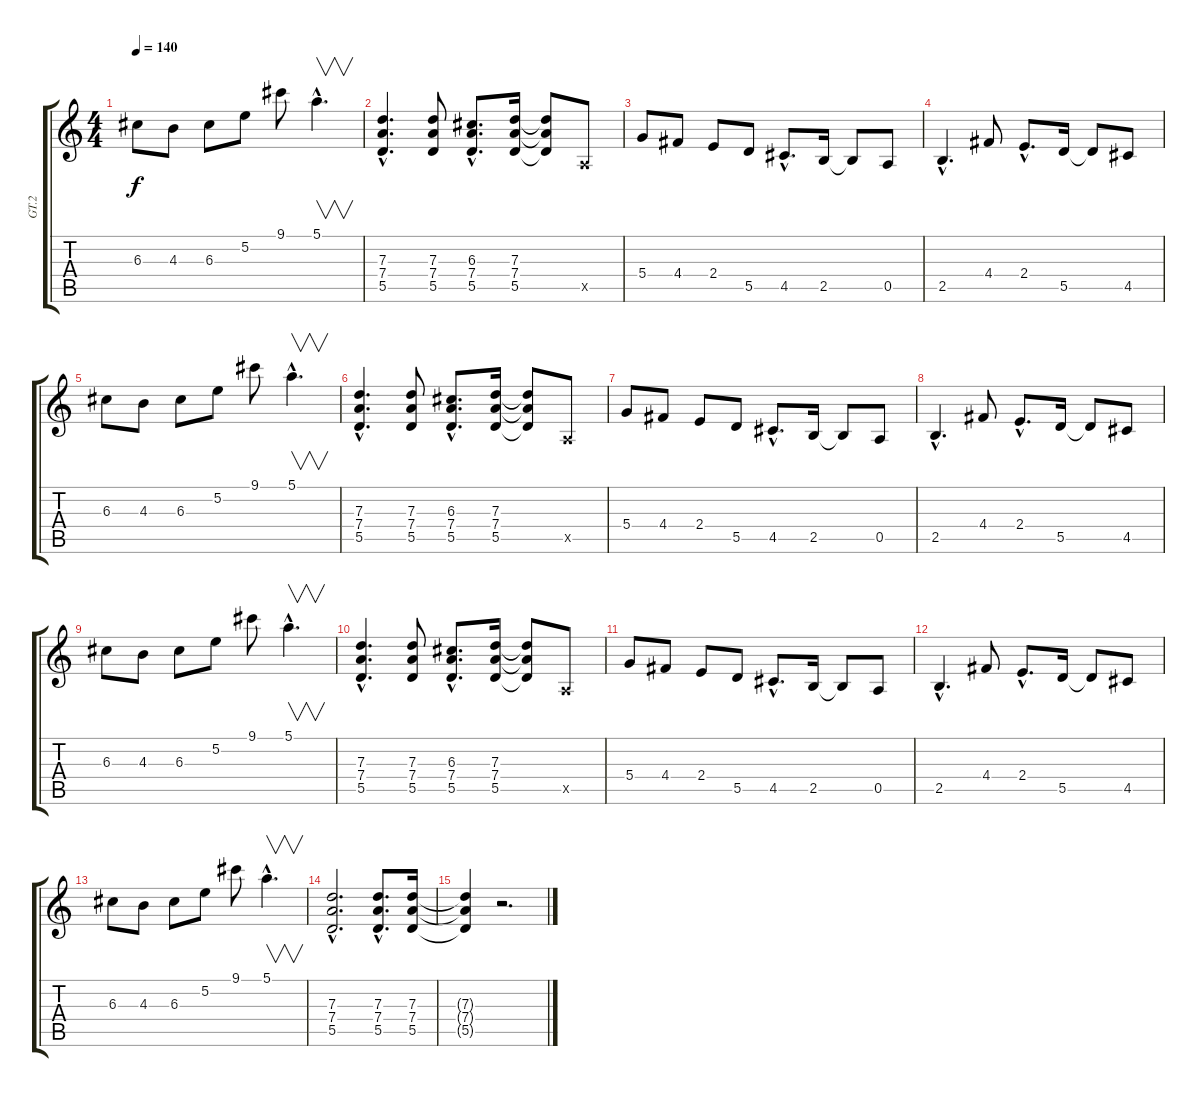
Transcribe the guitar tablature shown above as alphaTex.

\track ("GT.2" "GT.2") {instrument distortionguitar}
\staff {score tabs}
\tuning (E4 B3 G3 D3 A2 E2) {hide}
\ts (4 4)
\tempo 140
\clef g2
\ks c
6.3.8{dy f} 4.3.8 6.3.8 5.2.8 9.1.8 5.1{hac}.4{v d} |
(7.3{hac} 7.4{hac} 5.5{hac}).4{d} (7.3 7.4 5.5).8 (6.3{hac} 7.4{hac} 5.5{hac}).8{d} (7.3 7.4 5.5).16 (7.3{t} 7.4{t} 5.5{t}).8 0.5{x}.8 |
5.4.8 4.4.8 2.4.8 5.5.8 4.5{hac}.8{d} 2.5.16 2.5{t}.8 0.5.8 |
2.5{hac}.4{d} 4.4.8 2.4{hac}.8{d} 5.5.16 5.5{t}.8 4.5.8 |
6.3.8 4.3.8 6.3.8 5.2.8 9.1.8 5.1{hac}.4{v d} |
(7.3{hac} 7.4{hac} 5.5{hac}).4{d} (7.3 7.4 5.5).8 (6.3{hac} 7.4{hac} 5.5{hac}).8{d} (7.3 7.4 5.5).16 (7.3{t} 7.4{t} 5.5{t}).8 0.5{x}.8 |
5.4.8 4.4.8 2.4.8 5.5.8 4.5{hac}.8{d} 2.5.16 2.5{t}.8 0.5.8 |
2.5{hac}.4{d} 4.4.8 2.4{hac}.8{d} 5.5.16 5.5{t}.8 4.5.8 |
6.3.8 4.3.8 6.3.8 5.2.8 9.1.8 5.1{hac}.4{v d} |
(7.3{hac} 7.4{hac} 5.5{hac}).4{d} (7.3 7.4 5.5).8 (6.3{hac} 7.4{hac} 5.5{hac}).8{d} (7.3 7.4 5.5).16 (7.3{t} 7.4{t} 5.5{t}).8 0.5{x}.8 |
5.4.8 4.4.8 2.4.8 5.5.8 4.5{hac}.8{d} 2.5.16 2.5{t}.8 0.5.8 |
2.5{hac}.4{d} 4.4.8 2.4{hac}.8{d} 5.5.16 5.5{t}.8 4.5.8 |
6.3.8 4.3.8 6.3.8 5.2.8 9.1.8 5.1{hac}.4{v d} |
(7.3{hac} 7.4{hac} 5.5{hac}).2{d} (7.3{hac} 7.4{hac} 5.5{hac}).8{d} (7.3 7.4 5.5).16 |
(7.3{t} 7.4{t} 5.5{t}).4 r.2{d}
